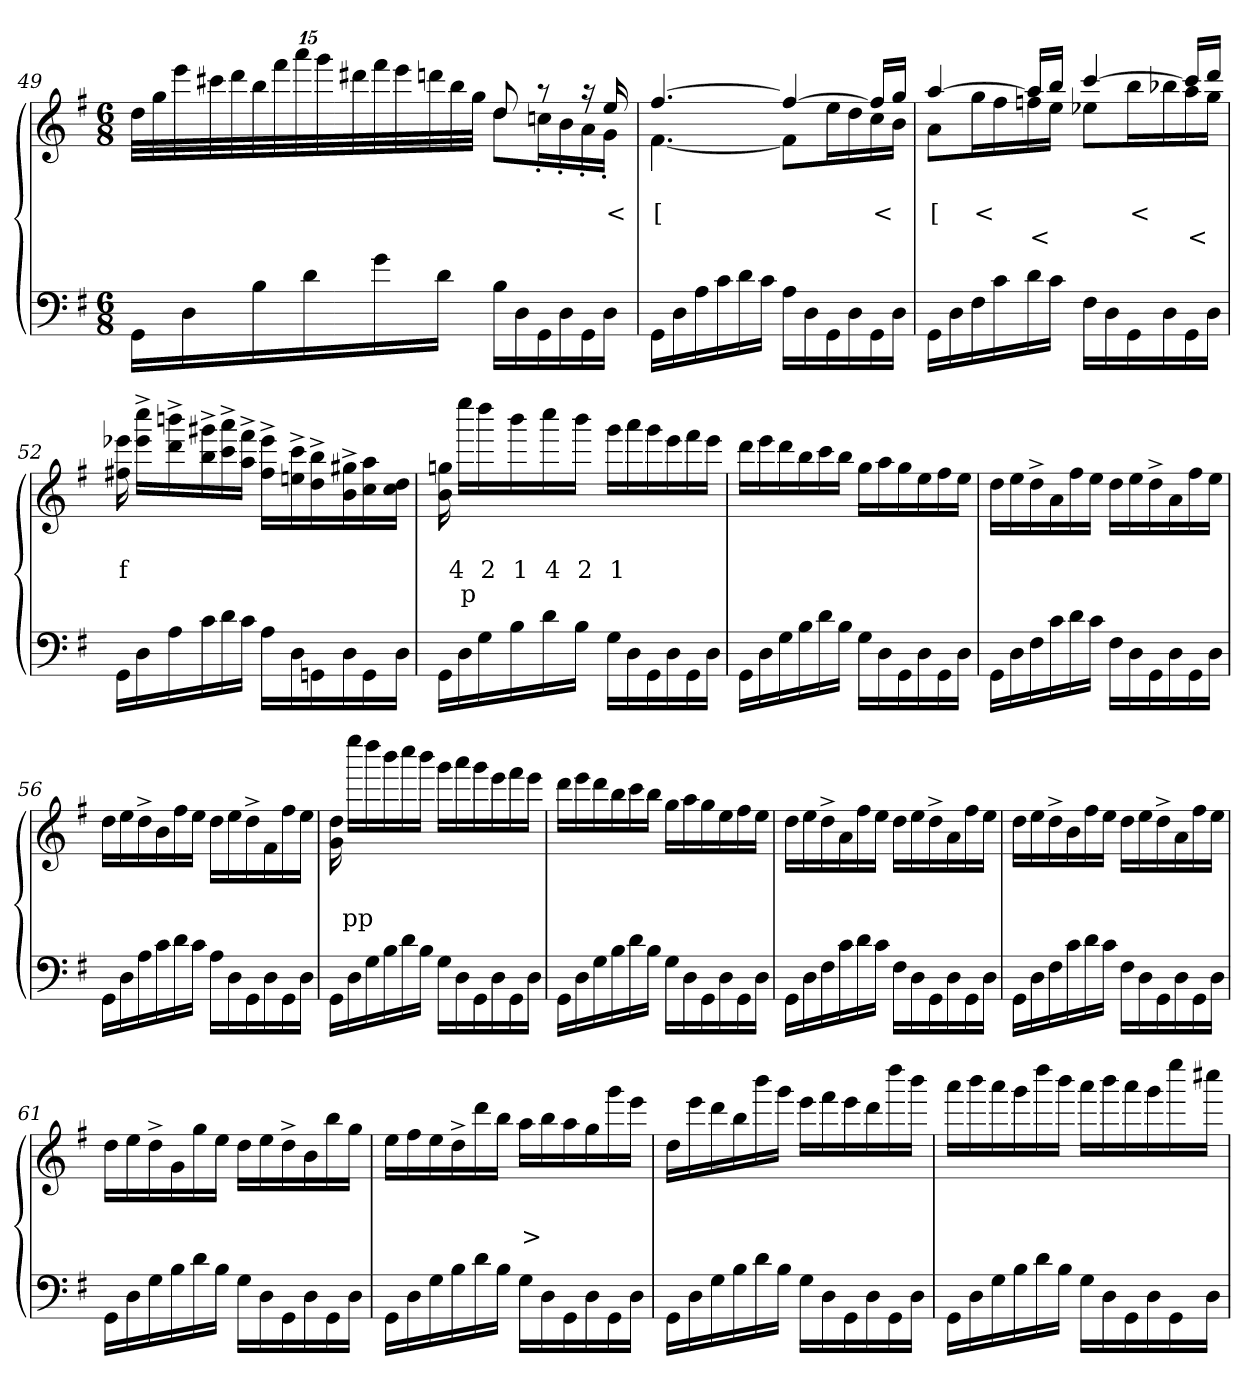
**kern	**kern	**text	**text	**text
*part2	*part1	*part1	*part1	*part1
*staff2	*staff1	*staff1	*staff1	*staff1
*clefF4	*clefG2	*	*	*
*k[f#]	*k[f#]	*	*	*
*M6/8	*M6/8	*	*	*
=49	=49	=49	=49	=49
*	*^	*	*	*
16GGLL	40dd\LLL	4.ryy	.	.	.
.	40gg	.	.	.	.
.	40eee	.	.	.	.
16D	.	.	.	.	.
.	40ccc#X	.	.	.	.
.	40ddd	.	.	.	.
16B	40bb	.	.	.	.
.	40fff#	.	.	.	.
.	40aaa	.	.	.	.
16d	.	.	.	.	.
.	40ggg	.	.	.	.
.	40ddd#X	.	.	.	.
16g	40fff#	.	.	.	.
.	40eee	.	.	.	.
.	40dddn	.	.	.	.
16dJJ	.	.	.	.	.
.	40bb	.	.	.	.
.	40ggJJJ	.	.	.	.
16B\LL	8dd/	8ddL	.	.	.
16D	.	.	.	.	.
16GG	8r	16ccn'>	.	.	.
16D	.	16b'>	.	.	.
16GG	16r	16a'>	.	.	.
16DJJ	16ee	16g'>J	.	<	.
=50	=50	=50	=50	=50	=50
16GGLL	[4.ff#	[4.f#	.	[	.
16D	.	.	.	.	.
16A	.	.	.	.	.
16c	.	.	.	.	.
16d	.	.	.	.	.
16cJJ	.	.	.	.	.
16A\LL	4ff#_	8f#L]	.	.	.
16D	.	.	.	.	.
16GG	.	16eeL	.	.	.
16D	.	16dd	.	.	.
16GG	16ff#LL]	16cc	.	<	.
16DJJ	16ggJJ	16bJJ	.	.	.
=51	=51	=51	=51	=51	=51
16GGLL	[4aa	8aL	.	[	.
16D	.	.	.	.	.
16F#	.	16ggL	.	<	.
16c	.	16ff#	.	.	.
16d	16aaLL]	16ffn	.	.	<
16cJJ	16bbJJ	16eeJJ	.	.	.
16F#\LL	[4ccc	8ee-XL	.	.	.
16D	.	.	.	.	.
16GG	.	16bbL	.	<	.
16D	.	16bb-X	.	.	.
16GG	16cccLL]	16aa	.	.	<
16DJJ	16dddJJ	16ggJJ	.	.	.
*	*v	*v	*	*	*
=52	=52	=52	=52	=52
16GGLL	16eee-X 16ff#X	.	f	.
16D	16cccc^> 16eee-^>LL	.	.	.
16A	16bbbn^> 16ddd^>	.	.	.
16c	16ggg#X^> 16bb^>	.	.	.
16d	16aaa^> 16ccc^>	.	.	.
16cJJ	16fff#^> 16aa^>JJ	.	.	.
16A\LL	16eee-^> 16ff#^>LL	.	.	.
16D	16ccc^> 16een^>	.	.	.
16GGn	16bb^> 16dd^>	.	.	.
16D	16gg#^> 16b^>	.	.	.
16GG	16aa 16cc	.	.	.
16DJJ	16dd 16ccJJ	.	.	.
=53	=53	=53	=53	=53
16GG\LL	16ggn 16b	.	.	.
16D	16eeeeLL	.	4	p
16G	16dddd	.	2	.
16B	16bbb	.	1	.
16d	16cccc	.	4	.
16BJJ	16bbbJJ	.	2	.
16G\LL	16gggLL	.	1	.
16D	16aaa	.	.	.
16GG	16ggg	.	.	.
16D	16eee	.	.	.
16GG	16fff#	.	.	.
16DJJ	16eeeJJ	.	.	.
=54	=54	=54	=54	=54
16GGLL	16dddLL	.	.	.
16D	16eee	.	.	.
16G	16ddd	.	.	.
16B	16bb	.	.	.
16d	16ccc	.	.	.
16BJJ	16bbJJ	.	.	.
16G\LL	16ggLL	.	.	.
16D	16aa	.	.	.
16GG	16gg	.	.	.
16D	16ee	.	.	.
16GG	16ff#	.	.	.
16DJJ	16eeJJ	.	.	.
=55	=55	=55	=55	=55
16GGLL	16ddLL	.	.	.
16D	16ee	.	.	.
16F#	16dd^>	.	.	.
16c	16a	.	.	.
16d	16ff#	.	.	.
16cJJ	16eeJJ	.	.	.
16F#\LL	16ddLL	.	.	.
16D	16ee	.	.	.
16GG	16dd^>	.	.	.
16D	16a	.	.	.
16GG	16ff#	.	.	.
16DJJ	16eeJJ	.	.	.
=56	=56	=56	=56	=56
16GGLL	16ddLL	.	.	.
16D	16ee	.	.	.
16A	16dd^>	.	.	.
16c	16b	.	.	.
16d	16ff#	.	.	.
16cJJ	16eeJJ	.	.	.
16A\LL	16ddLL	.	.	.
16D	16ee	.	.	.
16GG	16dd^>	.	.	.
16D	16f#	.	.	.
16GG	16ff#	.	.	.
16DJJ	16eeJJ	.	.	.
=57	=57	=57	=57	=57
16GGLL	16dd 16g	.	.	.
16D	16eeeeLL	.	pp	.
16G	16dddd	.	.	.
16B	16bbb	.	.	.
16d	16cccc	.	.	.
16BJJ	16bbbJJ	.	.	.
16G\LL	16gggLL	.	.	.
16D	16aaa	.	.	.
16GG	16ggg	.	.	.
16D	16eee	.	.	.
16GG	16fff#	.	.	.
16DJJ	16eeeJJ	.	.	.
=58	=58	=58	=58	=58
16GGLL	16dddLL	.	.	.
16D	16eee	.	.	.
16G	16ddd	.	.	.
16B	16bb	.	.	.
16d	16ccc	.	.	.
16BJJ	16bbJJ	.	.	.
16G\LL	16ggLL	.	.	.
16D	16aa	.	.	.
16GG	16gg	.	.	.
16D	16ee	.	.	.
16GG	16ff#	.	.	.
16DJJ	16eeJJ	.	.	.
=59	=59	=59	=59	=59
16GGLL	16ddLL	.	.	.
16D	16ee	.	.	.
16F#	16dd^>	.	.	.
16c	16a	.	.	.
16d	16ff#	.	.	.
16cJJ	16eeJJ	.	.	.
16F#\LL	16ddLL	.	.	.
16D	16ee	.	.	.
16GG	16dd^>	.	.	.
16D	16a	.	.	.
16GG	16ff#	.	.	.
16DJJ	16eeJJ	.	.	.
=60	=60	=60	=60	=60
16GGLL	16ddLL	.	.	.
16D	16ee	.	.	.
16F#	16dd^>	.	.	.
16c	16b	.	.	.
16d	16ff#	.	.	.
16cJJ	16eeJJ	.	.	.
16F#\LL	16ddLL	.	.	.
16D	16ee	.	.	.
16GG\	16dd^>	.	.	.
16D	16a	.	.	.
16GG	16ff#	.	.	.
16DJJ	16eeJJ	.	.	.
=61	=61	=61	=61	=61
16GGLL	16ddLL	.	.	.
16D	16ee	.	.	.
16G	16dd^>	.	.	.
16B	16g	.	.	.
16d\	16gg	.	.	.
16BJJ	16eeJJ	.	.	.
16G\LL	16ddLL	.	.	.
16D	16ee	.	.	.
16GG	16dd^>	.	.	.
16D	16b	.	.	.
16GG	16bb	.	.	.
16DJJ	16ggJJ	.	.	.
=62	=62	=62	=62	=62
16GGLL	16eeLL	.	.	.
16D	16ff#	.	.	.
16G	16ee	.	.	.
16B	16dd^>	.	.	.
16d	16ddd	.	.	.
16BJJ	16bbJJ	.	.	.
16G\LL	16aaLL	.	>	.
16D	16bb	.	.	.
16GG	16aa	.	.	.
16D	16gg	.	.	.
16GG	16ggg	.	.	.
16DJJ	16eeeJJ	.	.	.
=63	=63	=63	=63	=63
16GGLL	16ddLL	.	.	.
16D	16eee	.	.	.
16G	16ddd	.	.	.
16B	16bb	.	.	.
16d	16bbb	.	.	.
16BJJ	16gggJJ	.	.	.
16G\LL	16eeeLL	.	.	.
16D	16fff#	.	.	.
16GG	16eee	.	.	.
16D	16ddd	.	.	.
16GG	16dddd	.	.	.
16DJJ	16bbbJJ	.	.	.
=64	=64	=64	=64	=64
16GGLL	16aaaLL	.	.	.
16D	16bbb	.	.	.
16G	16aaa	.	.	.
16B	16ggg	.	.	.
16d	16dddd	.	.	.
16BJJ	16bbbJJ	.	.	.
16G\LL	16aaaLL	.	.	.
16D	16bbb	.	.	.
16GG	16aaa	.	.	.
16D	16ggg	.	.	.
16GG	16eeee	.	.	.
16DJJ	16cccc#XJJ	.	.	.
=	=	=	=	=
*-	*-	*-	*-	*-
